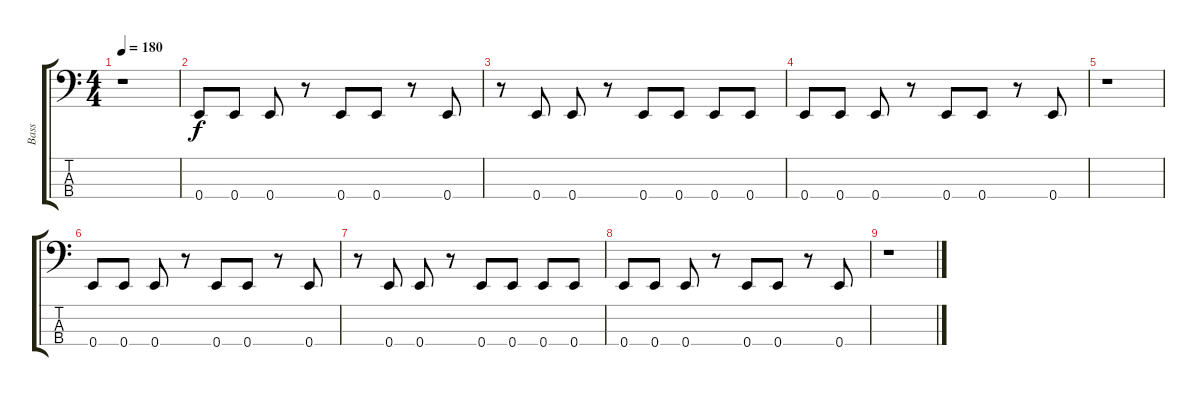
\track ("Bass" "Bass") {instrument electricbassfinger}
\staff {score tabs}
\tuning (G2 D2 A1 E1) {hide}
\ts (4 4)
\tempo 180
\clef f4
\ks c
r.1{dy f} |
0.4.8 0.4.8 0.4.8 r.8 0.4.8 0.4.8 r.8 0.4.8 |
r.8 0.4.8 0.4.8 r.8 0.4.8 0.4.8 0.4.8 0.4.8 |
0.4.8 0.4.8 0.4.8 r.8 0.4.8 0.4.8 r.8 0.4.8 |
r.1 |
0.4.8 0.4.8 0.4.8 r.8 0.4.8 0.4.8 r.8 0.4.8 |
r.8 0.4.8 0.4.8 r.8 0.4.8 0.4.8 0.4.8 0.4.8 |
0.4.8 0.4.8 0.4.8 r.8 0.4.8 0.4.8 r.8 0.4.8 |
r.1
